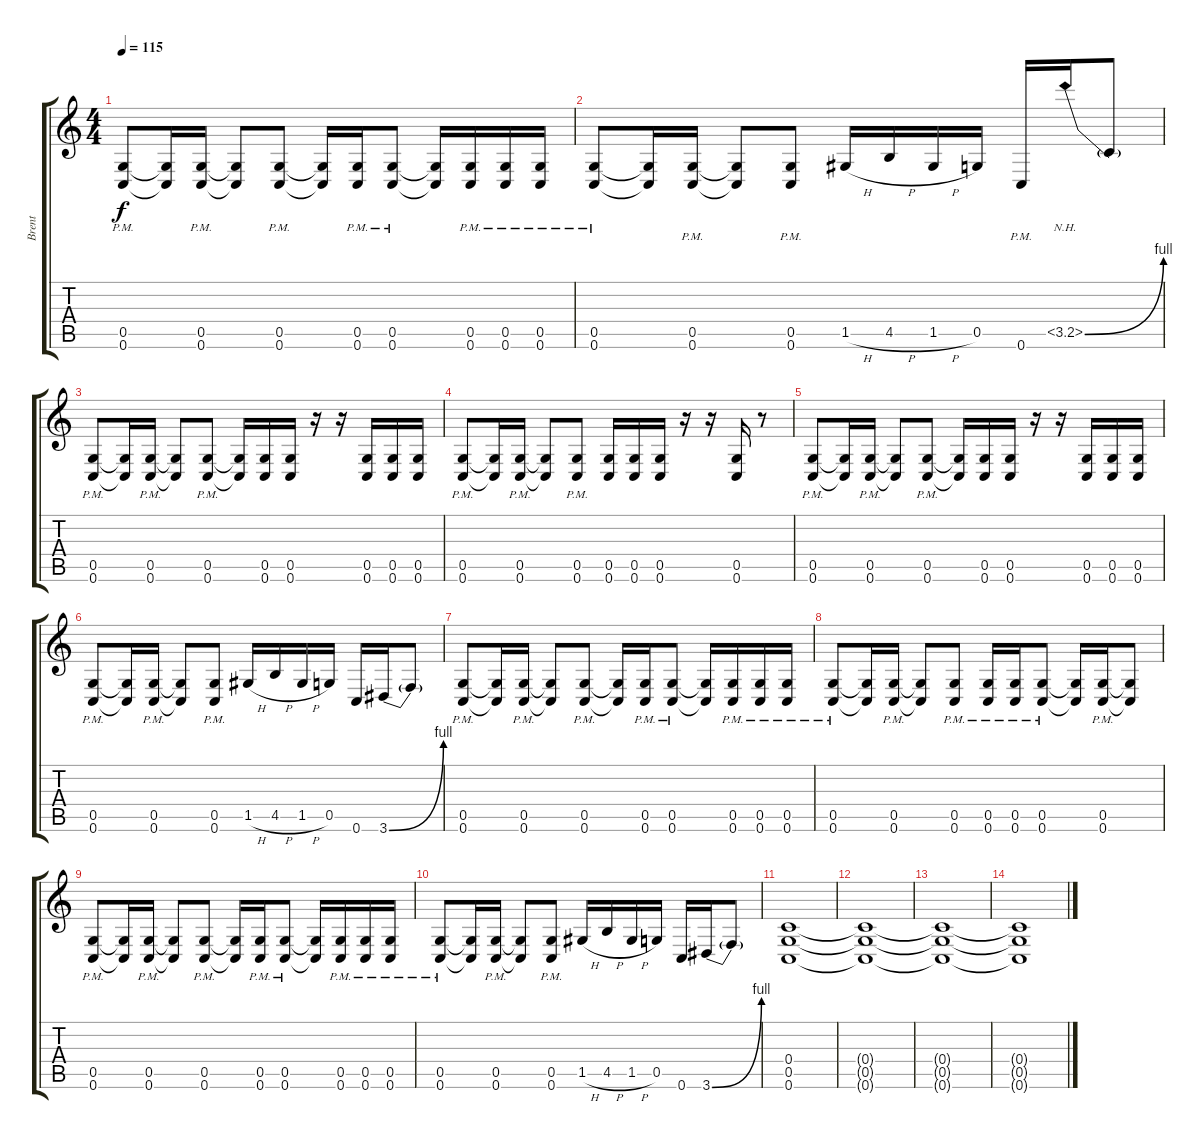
\track ("Brent" "Brent") {instrument distortionguitar}
\staff {score tabs}
\tuning (D4 A3 F3 C3 G2 C2) {hide}
\ts (4 4)
\tempo 115
\clef g2
\ks c
(0.5{pm} 0.6{pm}).8{dy f} (0.5{t} 0.6{t}).16 (0.5{pm} 0.6{pm}).16 (0.5{t} 0.6{t}).8 (0.5{pm} 0.6{pm}).8 (0.5{t} 0.6{t}).16 (0.5{pm} 0.6{pm}).16 (0.5{pm} 0.6{pm}).8 (0.5{t} 0.6{t}).16 (0.5{pm} 0.6{pm}).16 (0.5{pm} 0.6{pm}).16 (0.5{pm} 0.6{pm}).16 |
(0.5{pm} 0.6{pm}).8 (0.5{t} 0.6{t}).16 (0.5{pm} 0.6{pm}).16 (0.5{t} 0.6{t}).8 (0.5{pm} 0.6{pm}).8 1.5{h}.16 4.5{h}.16 1.5{h}.16 0.5.16 0.6{pm}.16 3.5{be (bend 0 0 60 4) nh}.16 3.5{t}.8 |
(0.5{pm} 0.6{pm}).8 (0.5{t} 0.6{t}).16 (0.5{pm} 0.6{pm}).16 (0.5{t} 0.6{t}).8 (0.5{pm} 0.6{pm}).8 (0.5{t} 0.6{t}).16 (0.5 0.6).16 (0.5 0.6).16 r.16 r.16 (0.5 0.6).16 (0.5 0.6).16 (0.5 0.6).16 |
(0.5{pm} 0.6{pm}).8 (0.5{t} 0.6{t}).16 (0.5{pm} 0.6{pm}).16 (0.5{t} 0.6{t}).8 (0.5{pm} 0.6{pm}).8 (0.5 0.6).16 (0.5 0.6).16 (0.5 0.6).16 r.16 r.16 (0.5 0.6).16 r.8 |
(0.5{pm} 0.6{pm}).8 (0.5{t} 0.6{t}).16 (0.5{pm} 0.6{pm}).16 (0.5{t} 0.6{t}).8 (0.5{pm} 0.6{pm}).8 (0.5{t} 0.6{t}).16 (0.5 0.6).16 (0.5 0.6).16 r.16 r.16 (0.5 0.6).16 (0.5 0.6).16 (0.5 0.6).16 |
(0.5{pm} 0.6{pm}).8 (0.5{t} 0.6{t}).16 (0.5{pm} 0.6{pm}).16 (0.5{t} 0.6{t}).8 (0.5{pm} 0.6{pm}).8 1.5{h}.16 4.5{h}.16 1.5{h}.16 0.5.16 0.6.16 3.6{be (bend 0 0 60 4)}.16 3.6{t}.8 |
(0.5{pm} 0.6{pm}).8 (0.5{t} 0.6{t}).16 (0.5{pm} 0.6{pm}).16 (0.5{t} 0.6{t}).8 (0.5{pm} 0.6{pm}).8 (0.5{t} 0.6{t}).16 (0.5{pm} 0.6{pm}).16 (0.5{pm} 0.6{pm}).8 (0.5{t} 0.6{t}).16 (0.5{pm} 0.6{pm}).16 (0.5{pm} 0.6{pm}).16 (0.5{pm} 0.6{pm}).16 |
(0.5{pm} 0.6{pm}).8 (0.5{t} 0.6{t}).16 (0.5{pm} 0.6{pm}).16 (0.5{t} 0.6{t}).8 (0.5{pm} 0.6{pm}).8 (0.5{pm} 0.6{pm}).16 (0.5{pm} 0.6{pm}).16 (0.5{pm} 0.6{pm}).8 (0.5{t} 0.6{t}).16 (0.5{pm} 0.6{pm}).16 (0.5{t} 0.6{t}).8 |
(0.5{pm} 0.6{pm}).8 (0.5{t} 0.6{t}).16 (0.5{pm} 0.6{pm}).16 (0.5{t} 0.6{t}).8 (0.5{pm} 0.6{pm}).8 (0.5{t} 0.6{t}).16 (0.5{pm} 0.6{pm}).16 (0.5{pm} 0.6{pm}).8 (0.5{t} 0.6{t}).16 (0.5{pm} 0.6{pm}).16 (0.5{pm} 0.6{pm}).16 (0.5{pm} 0.6{pm}).16 |
(0.5{pm} 0.6{pm}).8 (0.5{t} 0.6{t}).16 (0.5{pm} 0.6{pm}).16 (0.5{t} 0.6{t}).8 (0.5{pm} 0.6{pm}).8 1.5{h}.16 4.5{h}.16 1.5{h}.16 0.5.16 0.6.16 3.6{be (bend 0 0 60 4)}.16 3.6{t}.8 |
(0.4 0.5 0.6).1 |
(0.4{t} 0.5{t} 0.6{t}).1 |
(0.4{t} 0.5{t} 0.6{t}).1 |
(0.4{t} 0.5{t} 0.6{t}).1
